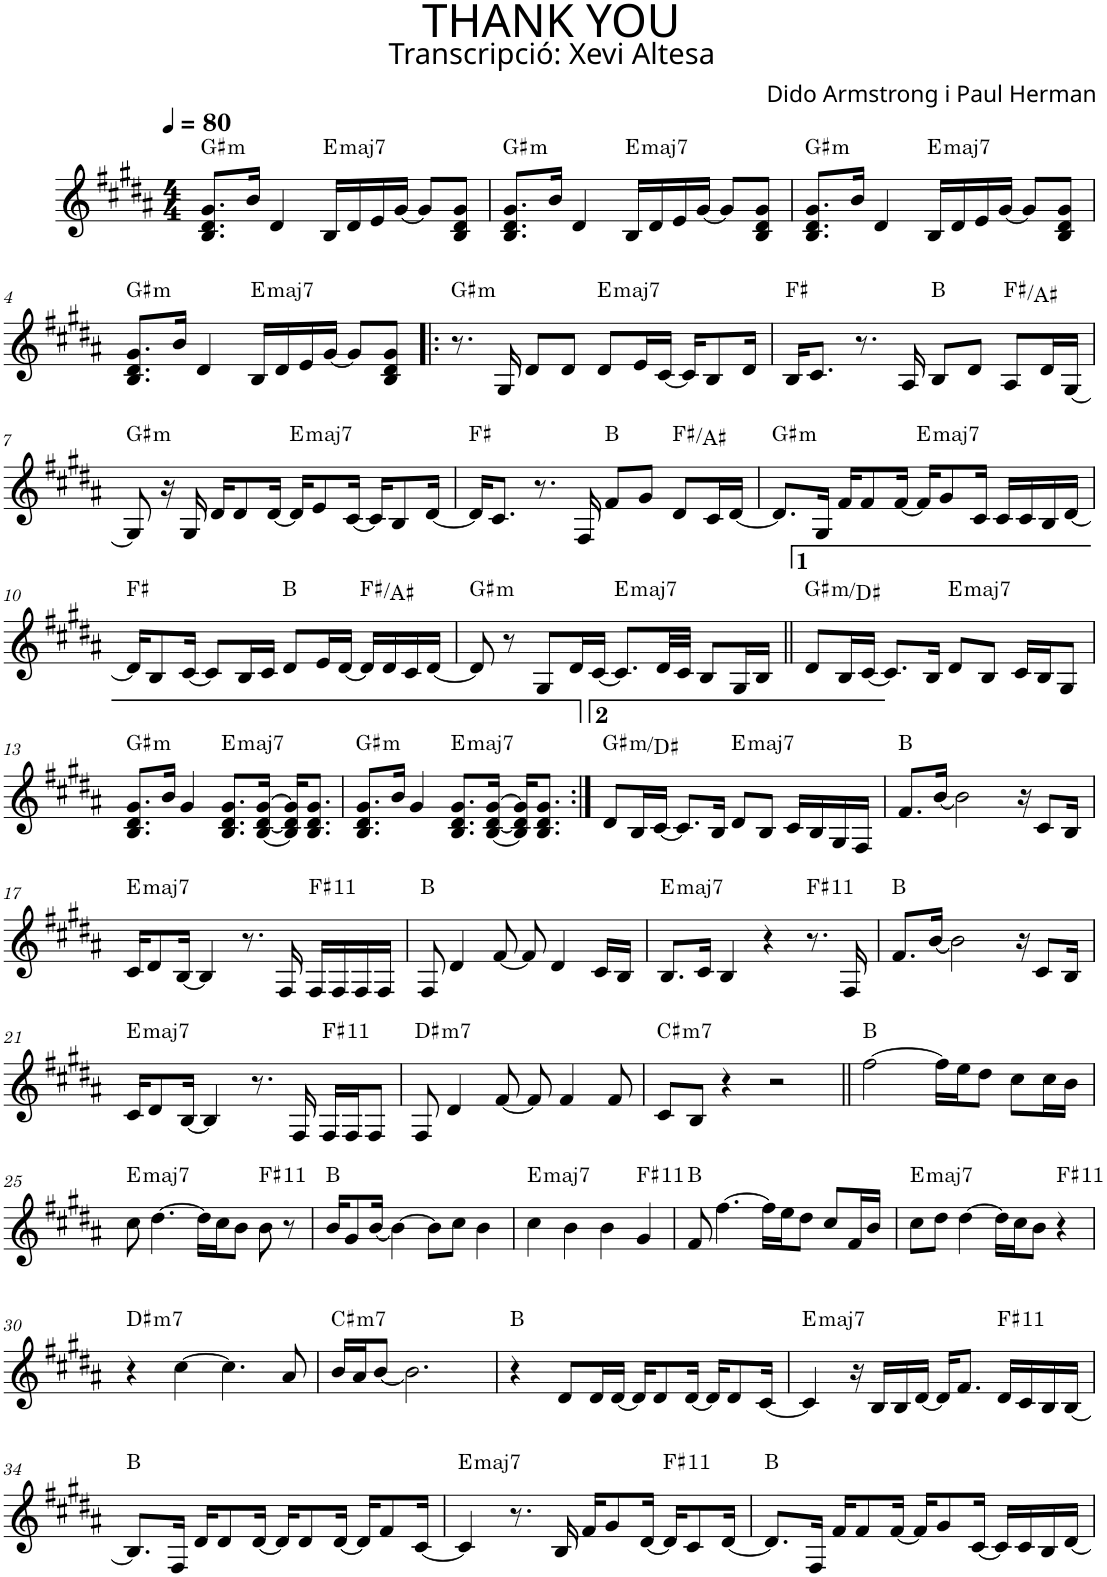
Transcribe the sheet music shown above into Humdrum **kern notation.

**kern	**harte
*part1	*part1
*staff1	*
*I"P1	*
*clefG2	*
*k[f#c#g#d#a#]	*
*g#:	*
*M4/4	*
*MM80	*
=1	=1
!	!LO:H:kt=m
8.B/ 8.d#/ 8.g#/L	G#:min
16b/Jk	.
4d#/	.
!	!LO:H:kt=maj7
16B/LL	E:maj7
16d#/	.
16e/	.
[<16g#/JJ	.
8g#/L]	.
8B/ 8d#/ 8g#/J	.
=2	=2
!	!LO:H:kt=m
8.B/ 8.d#/ 8.g#/L	G#:min
16b/Jk	.
4d#/	.
!	!LO:H:kt=maj7
16B/LL	E:maj7
16d#/	.
16e/	.
[<16g#/JJ	.
8g#/L]	.
8B/ 8d#/ 8g#/J	.
=3	=3
!	!LO:H:kt=m
8.B/ 8.d#/ 8.g#/L	G#:min
16b/Jk	.
4d#/	.
!	!LO:H:kt=maj7
16B/LL	E:maj7
16d#/	.
16e/	.
[<16g#/JJ	.
8g#/L]	.
8B/ 8d#/ 8g#/J	.
!!LO:LB:g=z
=4	=4
!	!LO:H:kt=m
8.B/ 8.d#/ 8.g#/L	G#:min
16b/Jk	.
4d#/	.
!	!LO:H:kt=maj7
16B/LL	E:maj7
16d#/	.
16e/	.
[<16g#/JJ	.
8g#/L]	.
8B/ 8d#/ 8g#/J	.
=5!|:	=5!|:
!	!LO:H:kt=m
8.r	G#:min
16G#/	.
8d#/L	.
8d#/J	.
!	!LO:H:kt=maj7
8d#/L	E:maj7
16e/L	.
[<16c#/JJ	.
16c#/KL]	.
8B/	.
16d#/Jk	.
=6	=6
16B/KL	F#:maj
8.c#/J	.
8.r	.
16A#/	.
8B/L	B:maj
8d#/J	.
8A#/L	F#:maj/3
16d#/L	.
[<16G#/JJ	.
!!LO:LB:g=z
=7	=7
!	!LO:H:kt=m
8G#/]	G#:min
16r	.
16G#/	.
16d#/KL	.
8d#/	.
[<16d#/Jk	.
!	!LO:H:kt=maj7
16d#/KL]	E:maj7
8e/	.
[<16c#/Jk	.
16c#/KL]	.
8B/	.
[<16d#/Jk	.
=8	=8
16d#/KL]	F#:maj
8.c#/J	.
8.r	.
16F#/	.
8f#/L	B:maj
8g#/J	.
8d#/L	F#:maj/3
16c#/L	.
[<16d#/JJ	.
=9	=9
!	!LO:H:kt=m
8.d#/L]	G#:min
16G#/Jk	.
16f#/KL	.
8f#/	.
[<16f#/Jk	.
!	!LO:H:kt=maj7
16f#/KL]	E:maj7
8g#/	.
16c#/Jk	.
16c#/LL	.
16c#/	.
16B/	.
[<16d#/JJ	.
!!LO:LB:g=z
=10	=10
16d#/KL]	F#:maj
8B/	.
[<16c#/Jk	.
8c#/L]	.
16B/L	.
16c#/JJ	.
8d#/L	B:maj
16e/L	.
[<16d#/JJ	.
16d#/LL]	F#:maj/3
16d#/	.
16c#/	.
[<16d#/JJ	.
=11	=11
!	!LO:H:kt=m
8d#/]	G#:min
8r	.
8G#/L	.
16d#/L	.
[<16c#/JJ	.
!	!LO:H:kt=maj7
8.c#/L]	E:maj7
32d#/LL	.
32c#/JJJ	.
8B/L	.
16G#/L	.
16B/JJ	.
=12||	=12||
!	!LO:H:kt=m
8d#/L	G#:min/5
16B/L	.
[<16c#/JJ	.
8.c#/L]	.
16B/Jk	.
!	!LO:H:kt=maj7
8d#/L	E:maj7
8B/J	.
16c#/LL	.
16B/J	.
8G#/J	.
!!LO:LB:g=z
=13	=13
!	!LO:H:kt=m
8.B/ 8.d#/ 8.g#/L	G#:min
16b/Jk	.
4g#/	.
!	!LO:H:kt=maj7
8.B/ 8.d#/ 8.g#/L	E:maj7
[<16B/ [<16d#/ [>16g#/Jk	.
16B/] 16d#/] 16g#/]KL	.
8.B/ 8.d#/ 8.g#/J	.
=14	=14
!	!LO:H:kt=m
8.B/ 8.d#/ 8.g#/L	G#:min
16b/Jk	.
4g#/	.
!	!LO:H:kt=maj7
8.B/ 8.d#/ 8.g#/L	E:maj7
[<16B/ [<16d#/ [>16g#/Jk	.
16B/] 16d#/] 16g#/]KL	.
8.B/ 8.d#/ 8.g#/J	.
=15:|!	=15:|!
!	!LO:H:kt=m
8d#/L	G#:min/5
16B/L	.
[<16c#/JJ	.
8.c#/L]	.
16B/Jk	.
!	!LO:H:kt=maj7
8d#/L	E:maj7
8B/J	.
16c#/LL	.
16B/	.
16G#/	.
16F#/JJ	.
=16	=16
8.f#/L	B:maj
[<16b/Jk	.
2b\]	.
16r	.
8c#/L	.
16B/Jk	.
!!LO:LB:g=z
=17	=17
!	!LO:H:kt=maj7
16c#/KL	E:maj7
8d#/	.
[<16B/Jk	.
4B/]	.
8.r	.
16F#/	.
!	!LO:H:kt=11
16F#/LL	F#:9(11)
16F#/	.
16F#/	.
16F#/JJ	.
=18	=18
8F#/	B:maj
4d#/	.
[<8f#/	.
8f#/]	.
4d#/	.
16c#/LL	.
16B/JJ	.
=19	=19
!	!LO:H:kt=maj7
8.B/L	E:maj7
16c#/Jk	.
4B/	.
4r	.
!	!LO:H:kt=11
8.r	F#:9(11)
16F#/	.
=20	=20
8.f#/L	B:maj
[<16b/Jk	.
2b\]	.
16r	.
8c#/L	.
16B/Jk	.
!!LO:LB:g=z
=21	=21
!	!LO:H:kt=maj7
16c#/KL	E:maj7
8d#/	.
[<16B/Jk	.
4B/]	.
8.r	.
16F#/	.
!	!LO:H:kt=11
16F#/LL	F#:9(11)
16F#/J	.
8F#/J	.
=22	=22
!	!LO:H:kt=m7
8F#/	D#:min7
4d#/	.
[<8f#/	.
8f#/]	.
4f#/	.
8f#/	.
=23	=23
!	!LO:H:kt=m7
8c#/L	C#:min7
8B/J	.
4r	.
2r	.
=24||	=24||
[>2ff#\	B:maj
16ff#\LL]	.
16ee\J	.
8dd#\J	.
8cc#\L	.
16cc#\L	.
16b\JJ	.
!!LO:LB:g=z
=25	=25
!	!LO:H:kt=maj7
8cc#\	E:maj7
[>4.dd#\	.
16dd#\LL]	.
16cc#\J	.
8b\J	.
!	!LO:H:kt=11
8b\	F#:9(11)
8r	.
=26	=26
16b/KL	B:maj
8g#/	.
[<16b/Jk	.
4b\_	.
8b\L]	.
8cc#\J	.
4b\	.
=27	=27
!	!LO:H:kt=maj7
4cc#\	E:maj7
4b\	.
4b\	.
!	!LO:H:kt=11
4g#/	F#:9(11)
=28	=28
8f#/	B:maj
[>4.ff#\	.
16ff#\LL]	.
16ee\J	.
8dd#\J	.
8cc#/L	.
16f#/L	.
16b/JJ	.
=29	=29
!	!LO:H:kt=maj7
8cc#\L	E:maj7
8dd#\J	.
[>4dd#\	.
16dd#\LL]	.
16cc#\J	.
8b\J	.
!	!LO:H:kt=11
4r	F#:9(11)
!!LO:LB:g=z
=30	=30
!	!LO:H:kt=m7
4r	D#:min7
[>4cc#\	.
4.cc#\]	.
8a#/	.
=31	=31
!	!LO:H:kt=m7
16b/LL	C#:min7
16a#/J	.
[<8b/J	.
2.b\]	.
=32	=32
4r	B:maj
8d#/L	.
16d#/L	.
[<16d#/JJ	.
16d#/KL]	.
8d#/	.
[<16d#/Jk	.
16d#/KL]	.
8d#/	.
[<16c#/Jk	.
=33	=33
!	!LO:H:kt=maj7
4c#/]	E:maj7
16r	.
16B/LL	.
16B/	.
[<16d#/JJ	.
16d#/KL]	.
8.f#/J	.
!	!LO:H:kt=11
16d#/LL	F#:9(11)
16c#/	.
16B/	.
[<16B/JJ	.
!!LO:LB:g=z
=34	=34
8.B/L]	B:maj
16F#/Jk	.
16d#/KL	.
8d#/	.
[<16d#/Jk	.
16d#/KL]	.
8d#/	.
[<16d#/Jk	.
16d#/KL]	.
8f#/	.
[<16c#/Jk	.
=35	=35
!	!LO:H:kt=maj7
4c#/]	E:maj7
8.r	.
16B/	.
16f#/KL	.
8g#/	.
[<16d#/Jk	.
!	!LO:H:kt=11
16d#/KL]	F#:9(11)
8c#/	.
[<16d#/Jk	.
=36	=36
8.d#/L]	B:maj
16F#/Jk	.
16f#/KL	.
8f#/	.
[<16f#/Jk	.
16f#/KL]	.
8g#/	.
[<16c#/Jk	.
16c#/LL]	.
16c#/	.
16B/	.
[<16d#/JJ	.
=	=
*-	*-
